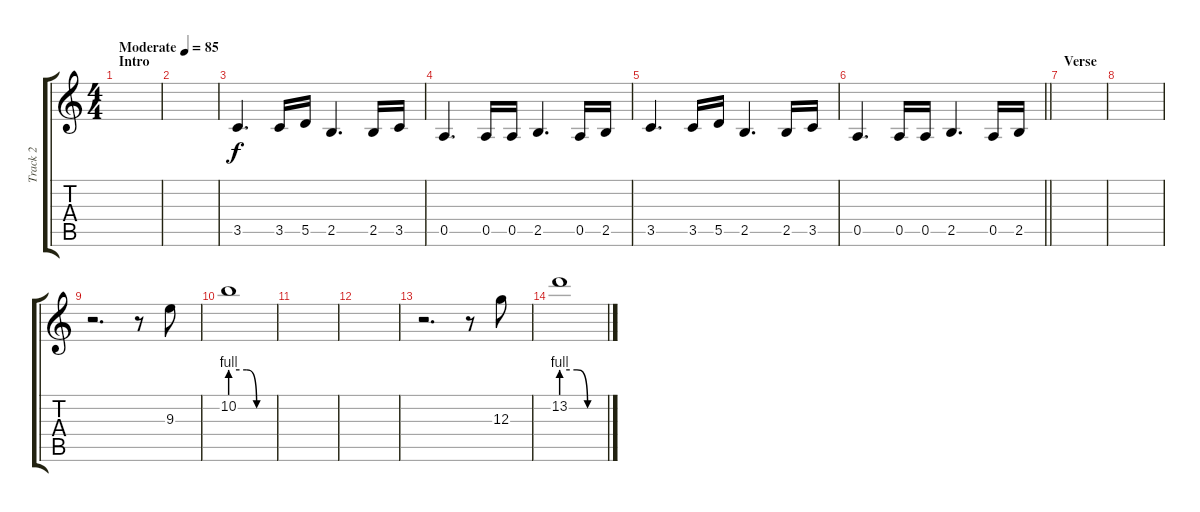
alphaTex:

\track ("Track 2" "Track 2") {instrument distortionguitar}
\staff {score tabs}
\tuning (E4 B3 G3 D3 A2 E2) {hide}
\ts (4 4)
\section ("" "Intro")
\tempo (85 "Moderate")
\clef g2
\ks c
|
|
3.5.4{d} 3.5.16 5.5.16 2.5.4{d} 2.5.16 3.5.16 |
0.5.4{d} 0.5.16 0.5.16 2.5.4{d} 0.5.16 2.5.16 |
3.5.4{d} 3.5.16 5.5.16 2.5.4{d} 2.5.16 3.5.16 |
\barLineRight lightlight
0.5.4{d} 0.5.16 0.5.16 2.5.4{d} 0.5.16 2.5.16 |
\section ("" "Verse")
|
|
r.2{d} r.8 9.3.8{dy f} |
10.2{be (custom 0 4 23 4 37 0 60 0)}.1 |
|
|
r.2{d} r.8 12.3.8 |
13.2{be (custom 0 4 22 4 37 0 60 0)}.1
